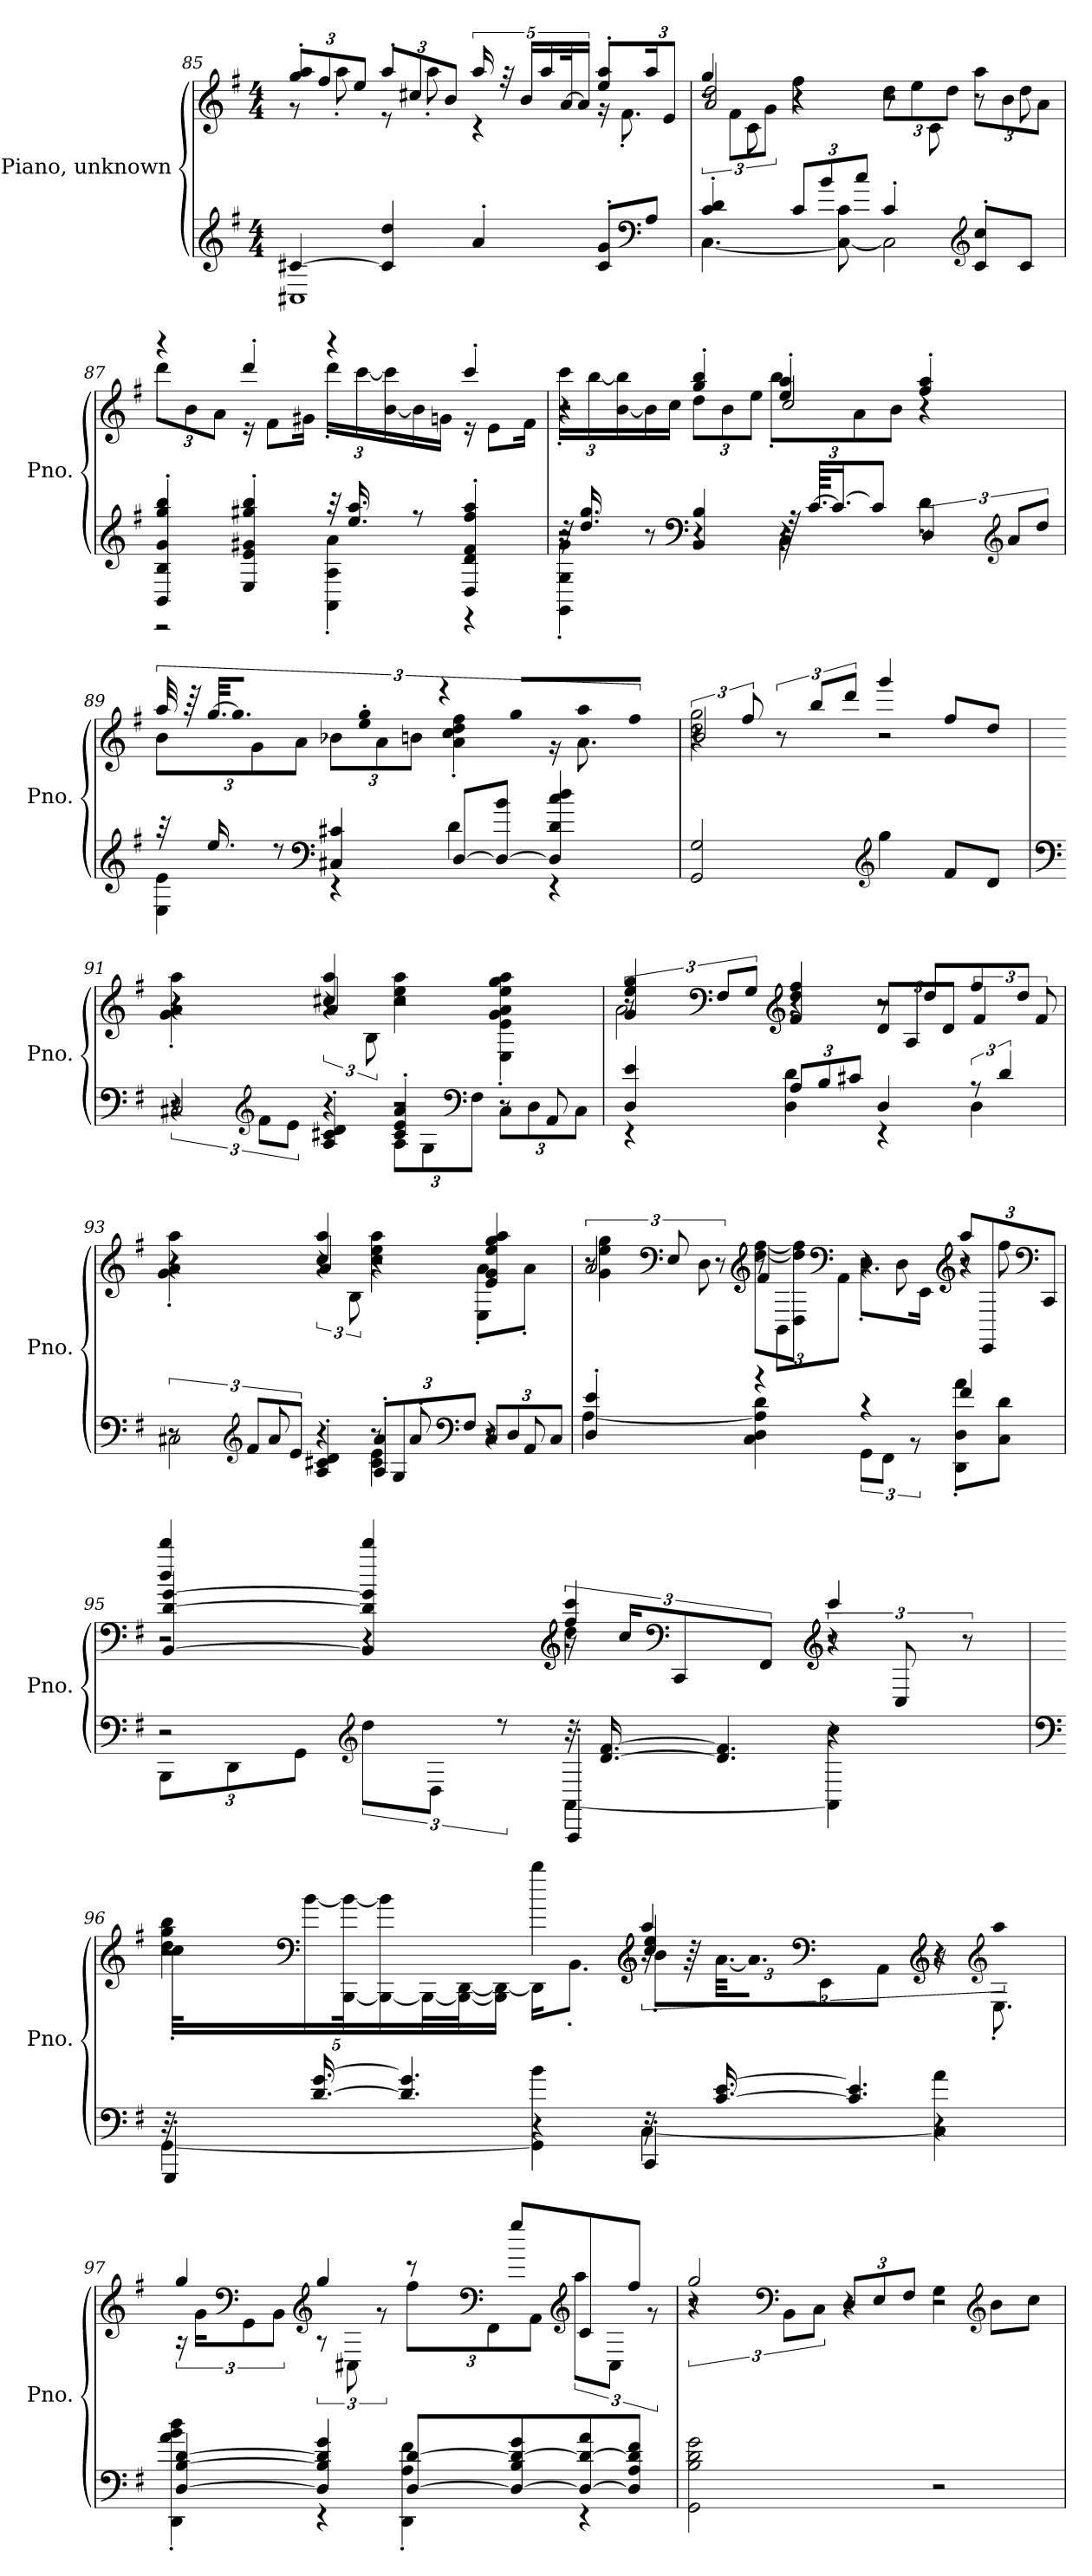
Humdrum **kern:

**kern	**kern
*part1	*part1
*staff2	*staff1
*I"Piano, unknown	*
*I'Pno.	*
!!LO:LB:g=z
*clefG2	*clefG2
*k[f#]	*k[f#]
*M4/4	*M4/4
=85	=85
*^	*
*	*	*Xbrackettup
*	*	*^
[4c#X/	1C#X	12gg/' 12aa/'L	8r
.	.	12ff#/	.
.	.	.	8aa'\
.	.	12ee/J	.
4c#/] 4dd/	.	12aa'/L	8r
.	.	12cc#X/	.
.	.	.	8aa'\
.	.	12b/J	.
*	*	*brackettup	*
4a'/	.	20aa/	4r
.	.	40r	.
.	.	20b/LL	.
.	.	20aa/	.
.	.	[40a/K	.
.	.	20a/JJ]	.
8c#/' 8g/'L	.	8ee/' 8aa/'L	16r
.	.	.	8.f#'\
*clefF4	*	*	*
*	*	*Xbrackettup	*
8A/J	.	24aa/K	.
.	.	12e/J	.
=86	=86	=86	=86
*	*	*	*brackettup
*	*	*^	*^
4c/' 4d/'	[4.C\	4gg/	12r	2a/ 2dd/	8r
.	.	.	12f#\L	.	.
.	.	.	.	.	8c\
.	.	.	12g\J	.	.
*Xbrackettup	*	*	*	*	*
12c/L	.	4r	4r	.	4ff#\
12b/	.	.	.	.	.
.	8C\_ 8c\	.	.	.	.
12cc/J	.	.	.	.	.
*	*	*	*Xbrackettup	*	*
4c'/	2C\]	2r	12dd\L	2r	8r
.	.	.	12ee\	.	.
.	.	.	.	.	8c\
.	.	.	12dd\J	.	.
*clefG2	*	*	*	*	*
8c/' 8cc/'L	.	.	12aa\L	.	8r
.	.	.	12b\	.	.
8c/J	.	.	.	.	8dd\
.	.	.	12a\J	.	.
*	*	*	*v	*v	*v
!!LO:LB:g=z
=87	=87	=87	=87
4BB/' 4B/' 4g/' 4gg/' 4bb/'	2r	4r	12ddd\L
.	.	.	12b\
.	.	.	12a\J
4E/' 4e/' 4g#X/' 4gg#X/' 4bb/'	.	4ddd'/	16r
.	.	.	8f#\L
.	.	.	16g#X\Jk
32r	4AA\' 4A\' 4a\'	4r	24ddd'\LL
16.ee/ 16.aa/	.	.	.
.	.	.	[24ccc\
.	.	.	[24b\ 24ccc\]
8r	.	.	16b\]
.	.	.	16gn\JJ
4D/' 4d/' 4f#/' 4ff#/' 4aa/'	4r	4ccc'/	16r
.	.	.	8e\L
.	.	.	16f#\Jk
=88	=88	=88	=88
*	*^	*	*^
32r	4GG\' 4G\' 4g\'	2r	4r	24ccc'\LL	2r
16.dd/ 16.gg/	.	.	.	.	.
.	.	.	.	[24bb\	.
.	.	.	.	[24b\ 24bb\]	.
8r	.	.	.	16b\]	.
.	.	.	.	16cc\JJ	.
*clefF4	*	*	*	*	*
4BB/ 4B/	4r	.	4gg/' 4bb/'	12dd\L	.
.	.	.	.	12b\	.
.	.	.	.	12ee\J	.
128r	4C\	4r	4ee/' 4aa/'	12bb'\L	2cc/
[64.c/KKLL	.	.	.	.	.
16.c/J_	.	.	.	.	.
.	.	.	.	12a\	.
8c/J]	.	.	.	.	.
.	.	.	.	12b\J	.
*brackettup	*	*	*	*	*
12r	4d\	4D/	4ff#/' 4aa/'	4r	.
*clefG2	*	*	*	*	*
12a/L	.	.	.	.	.
12dd/J	.	.	.	.	.
*	*v	*v	*	*	*
*	*	*	*v	*v
!!LO:LB:g=z
=89	=89	=89	=89
*	*	*brackettup	*Xbrackettup
32r	4E\ 4e\	48aa/	12b\L
.	.	96r	.
16.ee/	.	[48.gg/KKL	.
.	.	8.gg/J]	.
.	.	.	12g\
8r	.	.	.
.	.	.	12a\J
*clefF4	*	*	*
4C#X/ 4c#X/	4r	4ee/' 4gg/'	12b-X\L
.	.	.	12a\
.	.	.	12bn\J
[8D/L	4d\	8r	4a\' 4cc\' 4dd\' 4ff#\'
8D/_ 8b/J	.	8gg/L	.
4D/] 4d/ 4cc/ 4dd/	4r	8aa/	16r
.	.	.	8.a\
.	.	8ff#/J	.
*v	*v	*	*
*	*v	*v
=90	=90
*	*brackettup
*	*^
*	*	*^
2GG/ 2G/	6r	2dd\ 2gg\	2b/
.	12ff#/	.	.
.	12r	.	.
.	12bb/L	.	.
.	12ddd/J	.	.
*clefG2	*	*	*
4gg\	4ggg/	2r	2r
8f#/L	8ff#/L	.	.
8d/J	8dd/J	.	.
!!LO:PB:g=z	!!	!!
=91	=91	=91	=91
*clefF4	*	*	*
*^	*	*	*
*	*^	*	*	*
4r	12r	2C#X/	4r	4g\' 4a\' 4aa\'	4r
*clefG2	*	*	*	*	*
.	12f#\L	.	.	.	.
.	12e\J	.	.	.	.
4A/' 4c#X/' 4d/'	4r	.	4cc#X/ 4aa/	6r	4a/
.	.	.	.	12B\	.
*	*Xbrackettup	*	*	*	*
4c#/' 4e/' 4a/'	12A\L	2r	2r	4cc#\ 4ee\ 4aa\	2r
.	12G\	.	.	.	.
*clefF4	*	*	*	*	*
.	12F#\J	.	.	.	.
8r	12C#\L	.	.	4E\' 4e\' 4g\' 4a\' 4ee\' 4gg\' 4aa\'	.
.	12D\	.	.	.	.
8AA/	.	.	.	.	.
.	12C#\J	.	.	.	.
*	*v	*v	*	*	*
=92	=92	=92	=92	=92
4D/ 4e/	4r	4g/ 4ee/ 4gg/	2a\	12r
*	*	*clefF4	*	*
.	.	.	.	12F#/L
.	.	.	.	12G/J
*	*	*clefG2	*	*
12A/L	4D\ 4d\	4f#/ 4dd/ 4ff#/	.	4r
12B/	.	.	.	.
12c#X/J	.	.	.	.
*	*	*	*	*Xbrackettup
4D/	4r	8r	2r	12d/L
.	.	.	.	12A/
.	.	8dd/L	.	.
.	.	.	.	12d/J
*brackettup	*	*	*	*brackettup
12r	4D\	8ff#/	.	6f#/
6d/	.	.	.	.
.	.	8dd/J	.	.
.	.	.	.	12f#/
!!LO:LB:g=z	!!	!!
=93	=93	=93	=93	=93
*	*^	*	*	*
8r	2C#X\	12r	4r	4g\' 4a\' 4aa\'	4r
*clefG2	*	*	*	*	*
.	.	12f#/L	.	.	.
8a'/	.	.	.	.	.
.	.	12e/J	.	.	.
4A/' 4c#X/' 4d/'	.	4r	4cc/ 4aa/	6r	4a/
.	.	.	.	12B\	.
*	*	*Xbrackettup	*	*	*
8r	4c#\ 4e\	12A/' 12a/'L	4r	4cc\ 4ee\ 4aa\	2r
.	.	12G/	.	.	.
8a'/	.	.	.	.	.
*clefF4	*	*	*	*	*
.	.	12F#/J	.	.	.
8r	4r	12C#/L	4e/ 4g/ 4ee/ 4gg/ 4aa/	8E\' 8a\'L	.
.	.	12D/	.	.	.
8AA/	.	.	.	8a'\J	.
.	.	12C#/J	.	.	.
*	*v	*v	*	*	*
!!LO:LB:g=z
=94	=94	=94	=94	=94
*	*	*	*	*^
4D/' 4e/'	[4A\	2a/	4g\ 4ee\ 4gg\	12r	8r
*	*	*clefF4	*	*	*
.	.	.	.	12E/	.
.	.	.	.	.	8D\
.	.	.	.	12r	.
*	*	*clefG2	*	*	*
4r	4C\ 4D\ 4A\] 4d\	.	[8dd\ [8ff#\L	4f#/	12r
.	.	.	.	.	12BB\L
.	.	.	8D\ 8dd\] 8ff#\]J	.	.
*	*	*clefF4	*	*	*
.	.	.	.	.	12AA\J
*	*brackettup	*	*	*	*
4r	12GG\L	2r	8r	4r	8.D'\L
.	12FF#\J	.	.	.	.
.	.	.	8D\	.	.
.	12r	.	.	.	.
.	.	.	.	.	16EE\Jk
*	*	*clefG2	*	*	*
*	*	*	*	*Xbrackettup	*
4f#/	8DD\' 8D\' 8a\'L	.	4r	12aa/L	8r
.	.	.	.	12EE/	.
.	8C\ 8d\J	.	.	.	8ff#\
*	*	*clefF4	*	*	*
.	.	.	.	12CC/J	.
*	*	*v	*v	*v	*v
!!LO:LB:g=z
=95	=95	=95
*	*Xbrackettup	*
*	*^	*^
*	*	*	*	*^
2r	12BBB\L	2r	4dd/ 4ddd/	2r	[4BB/ [4d/ [4g/
.	12DD\	.	.	.	.
.	12GG\J	.	.	.	.
*clefG2	*	*	*	*	*
*	*brackettup	*	*	*	*
.	12dd\L	.	4r	.	4BB/] 4d/] 4g/] 4ddd/
.	12D\J	.	.	.	.
.	12r	.	.	.	.
*	*	*	*clefG2	*	*
*	*	*	*	*	*brackettup
32r	[4AA\	4AAA'/	4ff#/ 4ccc/	4dd\	24r
[16.d/ [16.f#/	.	.	.	.	.
.	.	.	.	.	24cc/KL
*	*	*	*clefF4	*	*
.	.	.	.	.	12CC/
4.d/] 4.f#/]	.	.	.	.	.
.	.	.	.	.	12FF#/J
*	*	*	*clefG2	*	*
.	4AA\] 4cc\	4r	4ccc/	4r	12r
.	.	.	.	.	12C/
.	.	.	.	.	12r
*	*	*	*v	*v	*v
!!LO:LB:g=z
=96	=96	=96	=96
*clefF4	*	*	*
*	*	*	*^
*	*	*	*	*^
*	*	*	*	*	*^
*	*	*	*	*	*	*Xbrackettup
32r	[4GG\	4GGG'/	2r	4dd\ 4gg\ 4bb\	2r	40cc'\KLL
*	*	*	*clefF4	*	*	*
.	.	.	.	.	.	[20b\
[16.d/ [16.g/	.	.	.	.	.	.
.	.	.	.	.	.	[40BBB\ 40b\_K
.	.	.	.	.	.	20BBB\_ 20b\]
4.d/] 4.g/]	.	.	.	.	.	.
.	.	.	.	.	.	40BBB\L_
.	.	.	.	.	.	40BBB\_ [40DD\J
.	.	.	.	.	.	20BBB\] 20DD\_JJ
.	4GG\] 4b\	4r	.	4bb\	.	16DD\KL]
.	.	.	.	.	.	8.BB'\J
*	*	*	*clefG2	*	*	*
*	*	*	*	*brackettup	*	*Xbrackettup
32r	[4C\	4CC'/	4aa/	48r	4cc/ 4ee/	12b'\L
.	.	.	.	96r	.	.
[16.c/ [16.e/	.	.	.	[48.a\KKL	.	.
.	.	.	.	8.a\J]	.	.
*	*	*	*clefF4	*	*	*
.	.	.	.	.	.	12EE\
4.c/] 4.e/]	.	.	.	.	.	.
.	.	.	.	.	.	12AA\J
*	*	*	*clefG2	*	*	*
.	4C\] 4a\	4r	4r	4aa\	4r	16r
.	.	.	.	.	.	8.E'\
*	*v	*v	*	*	*	*
*	*	*	*v	*v	*v
!!LO:LB:g=z
=97	=97	=97	=97
*	*	*	*brackettup
[4D/ [4B/ [4d/	4DD\' 4a\' 4b\' 4dd\'	4gg/	24r
.	.	.	24g\KL
*	*	*clefF4	*
.	.	.	12GG\
.	.	.	12BB\J
*	*	*clefG2	*
4D/] 4B/] 4d/] 4g/	4r	4gg/	12r
.	.	.	12C#X\
.	.	.	12r
*	*	*	*Xbrackettup
[8D/ [8d/L	4DD\' 4A\' 4f#\'	8r	12ff#\L
*	*	*clefF4	*
.	.	.	12FF#\
8D/_ 8B/ 8d/_ 8g/	.	8gg/L	.
.	.	.	12AA\J
*	*	*clefG2	*
*	*	*	*brackettup
8D/_ 8d/_ 8a/	4r	8c/	12aa\L
.	.	.	12C#\J
8D/] 8A/ 8d/] 8f#/J	.	8ff#/J	.
.	.	.	12r
*v	*v	*	*
=98	=98	=98
*	*	*^
2GG\ 2B\ 2d\ 2g\	2gg/	12r	4r
*	*clefF4	*	*
.	.	12BB\L	.
.	.	12C\J	.
*	*	*	*Xbrackettup
.	.	4r	12D/L
.	.	.	12E/
.	.	.	12F#/J
2r	2r	4G\	2r
*	*clefG2	*	*
.	.	8b\L	.
.	.	8cc\J	.
*	*v	*v	*v
=	=
*-	*-
